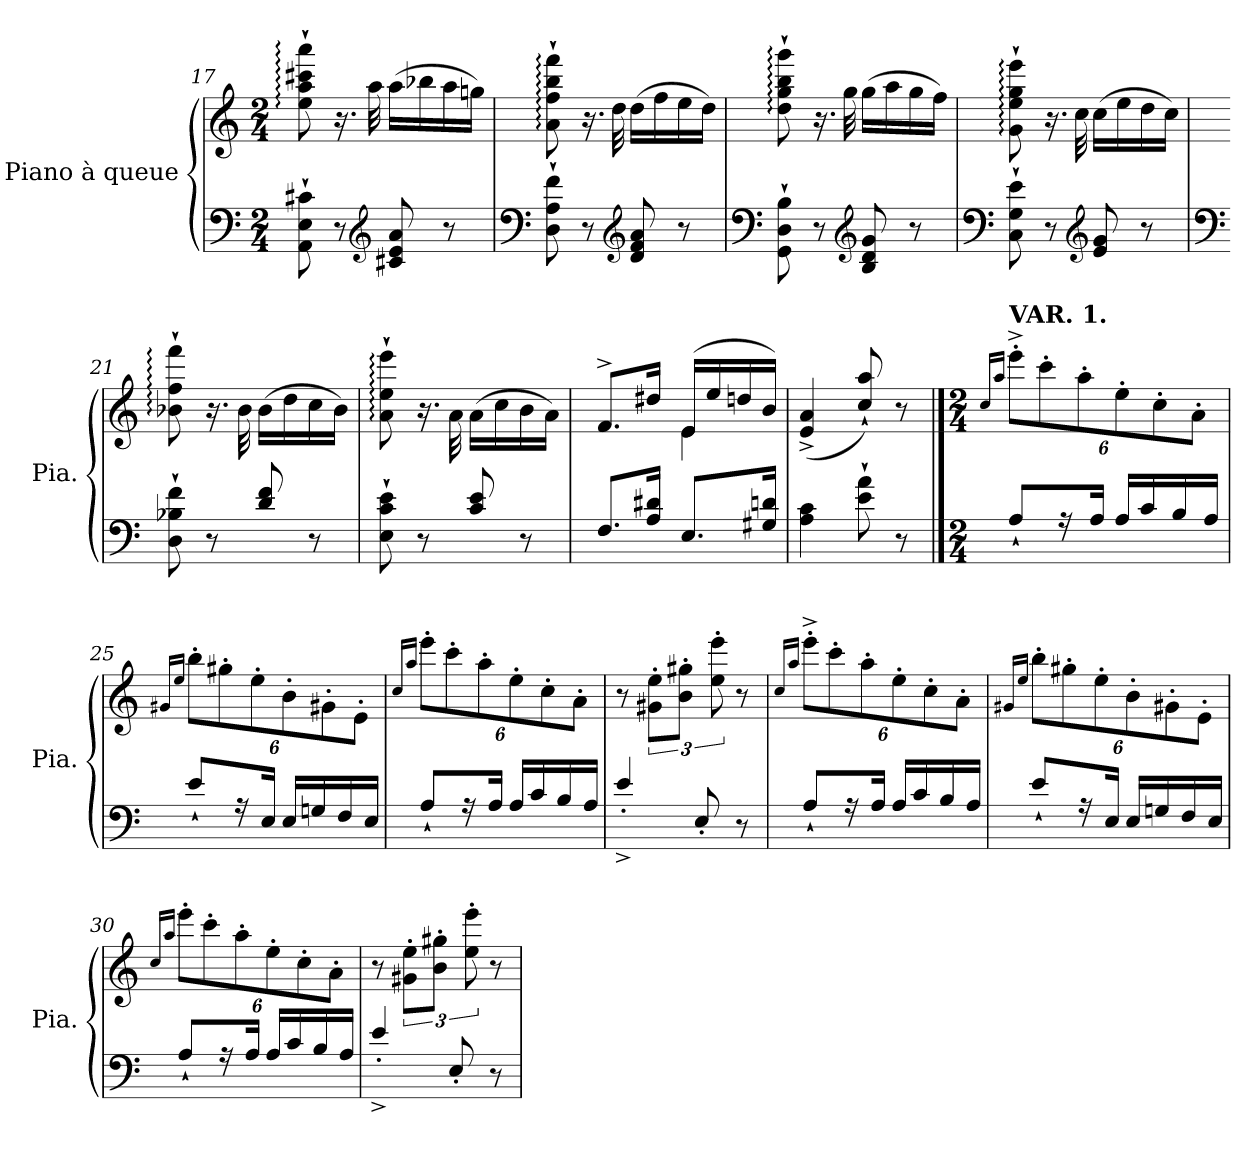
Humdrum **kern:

**kern	**kern
*part1	*part1
*staff2	*staff1
*I"Piano à queue	*
*I'Pia.	*
*clefF4	*clefG2
*k[]	*k[]
*M2/4	*M2/4
=17	=17
8AA\` 8E\` 8c#X\`	8AA\yy:` 8E\yy:` 8c#X\yy:` 8ee\:` 8aa\:` 8ccc#X\:` 8aaa\:`
8r	16.r
.	32aa\
*clefG2	*
8c#X/ 8e/ 8a/	(16aa\LL
.	16bb-X\
8r	16aa\
.	16ggn\JJ)
=18	=18
*clefF4	*
8D\` 8A\` 8f\`	8D\yy:` 8A\yy:` 8f\yy:` 8a\:` 8ff\:` 8bb\:` 8fff\:`
8r	16.r
.	32dd\
*clefG2	*
8d/ 8f/ 8a/	(16dd\LL
.	16ff\
8r	16ee\
.	16dd\JJ)
=19	=19
*clefF4	*
8GG\` 8D\` 8B\`	8GG\yy:` 8D\yy:` 8B\yy:` 8dd\:` 8gg\:` 8bb\:` 8ggg\:`
8r	16.r
.	32gg\
*clefG2	*
8B/ 8d/ 8g/	(16gg\LL
.	16aa\
8r	16gg\
.	16ff\JJ)
!!LO:PB:g=z
=20	=20
*clefF4	*
8C\` 8G\` 8e\`	8C\yy:` 8G\yy:` 8e\yy:` 8g\:` 8ee\:` 8gg\:` 8eee\:`
8r	16.r
.	32cc\
*clefG2	*
8e/ 8g/	(16cc\LL
.	16ee\
8r	16dd\
.	16cc\JJ)
=21	=21
*clefF4	*
8D\` 8B-X\` 8f\`	8D\yy:` 8B-X\yy:` 8f\yy:` 8b-X\:` 8ff\:` 8fff\:`
8r	16.r
.	32b-\
8d/ 8f/	(16b-\LL
.	16dd\
8r	16cc\
.	16b-\JJ)
=22	=22
8E\` 8c\` 8e\`	8E\yy:` 8c\yy:` 8e\yy:` 8a\:` 8ee\:` 8eee\:`
8r	16.r
.	32a\
8c/ 8e/	(16a\LL
.	16cc\
8r	16b\
.	16a\JJ)
=23	=23
*^	*^
8.F/L	4F\yy	8.f^/L	4f\yy
16A/ 16d#X/Jk	.	16dd#X/Jk	.
8.E/L	4E\yy	(16e/LL	4e\
.	.	16ee/	.
.	.	16ddn/	.
16G#X/ 16dn/Jk	.	16b/JJ)	.
*v	*v	*	*
*	*v	*v
=24	=24
4A\ 4c\	(4e/^ 4a/^
8e\` 8a\`	8cc/` 8aa/`)
8r	8r
!!LO:LB:g=z
==24X1	==24X1
*M2/4	*M2/4
.	16qcc/LL
.	16qaa/JJ
*	*Xbrackettup
!	!LO:TX:a:B:t=VAR. 1.
8A`/L	12eee'^\L
.	12ccc'\
16r	.
.	12aa'\
16A/Jk	.
16A/LL	12ee'\
16c/	.
.	12cc'\
16B/	.
.	12a'\J
16A/JJ	.
=25	=25
.	16qg#X/LL
.	16qee/JJ
8e`/L	12bb'\L
.	12gg#X'\
16r	.
.	12ee'\
16E/Jk	.
16E/LL	12b'\
16Gn/	.
.	12g#'\
16F/	.
.	12e'\J
16E/JJ	.
=26	=26
.	16qcc/LL
.	16qaa/JJ
8A`/L	12eee'\L
.	12ccc'\
16r	.
.	12aa'\
16A/Jk	.
16A/LL	12ee'\
16c/	.
.	12cc'\
16B/	.
.	12a'\J
16A/JJ	.
=27	=27
4e^'/	8r
*	*brackettup
.	12g#X\' 12ee\'L
.	12b\' 12gg#X\'J
8E'/	.
.	12ee\' 12eee\'
8r	8r
=28	=28
.	16qcc/LL
.	16qaa/JJ
*	*Xbrackettup
8A`/L	12eee'^\L
.	12ccc'\
16r	.
.	12aa'\
16A/Jk	.
16A/LL	12ee'\
16c/	.
.	12cc'\
16B/	.
.	12a'\J
16A/JJ	.
!!LO:LB:g=z
=29	=29
.	16qg#X/LL
.	16qee/JJ
8e`/L	12bb'\L
.	12gg#X'\
16r	.
.	12ee'\
16E/Jk	.
16E/LL	12b'\
16Gn/	.
.	12g#'\
16F/	.
.	12e'\J
16E/JJ	.
=30	=30
.	16qcc/LL
.	16qaa/JJ
8A`/L	12eee'\L
.	12ccc'\
16r	.
.	12aa'\
16A/Jk	.
16A/LL	12ee'\
16c/	.
.	12cc'\
16B/	.
.	12a'\J
16A/JJ	.
=31	=31
4e^'/	8r
*	*brackettup
.	12g#X\' 12ee\'L
.	12b\' 12gg#X\'J
8E'/	.
.	12ee\' 12eee\'
8r	8r
=	=
*-	*-
